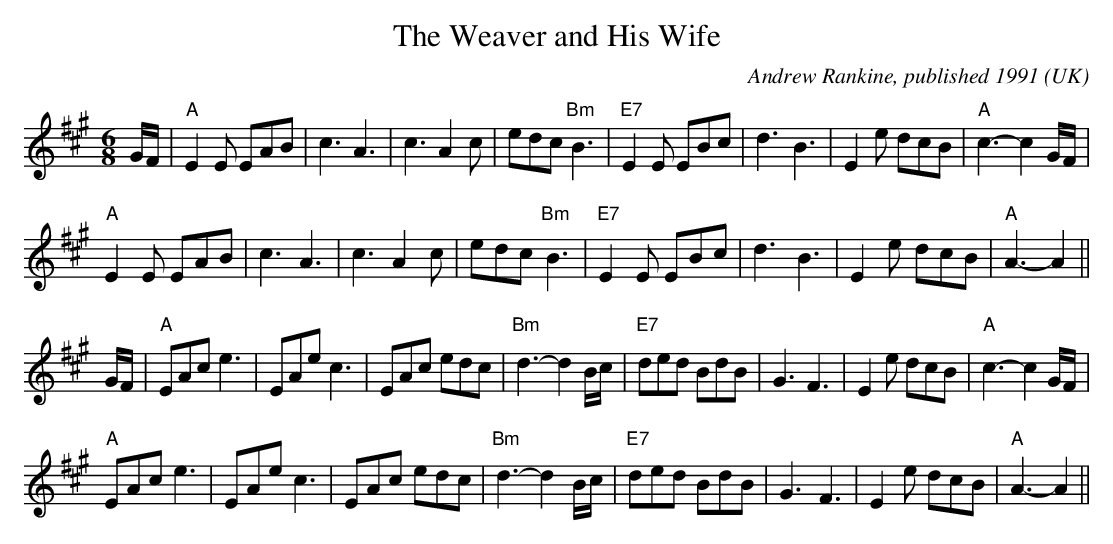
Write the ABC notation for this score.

X:1
T:The Weaver and His Wife
C:Andrew Rankine, published 1991
O:UK
M:6/8
L:1/8
K:A
G/F/|"A"E2E EAB | c3 A3 |c3 A2c | edc "Bm"B3 |"E7"E2E EBc | d3 B3 |E2e dcB| "A"c3- c2 G/F/|
"A"E2E EAB | c3 A3 |c3 A2c | edc "Bm"B3 |"E7"E2E EBc | d3 B3 |E2e dcB|"A"A3 -A2||
G/F/|"A"EAc e3|EAe c3 |EAc edc|"Bm"d3 -d2B/c/|"E7"ded BdB|G3F3|E2e dcB|"A"c3 -c2 G/F/|
"A"EAc e3|EAe c3 |EAc edc|"Bm"d3 -d2B/c/|"E7"ded BdB|G3F3|E2e dcB|"A"A3 -A2 ||
